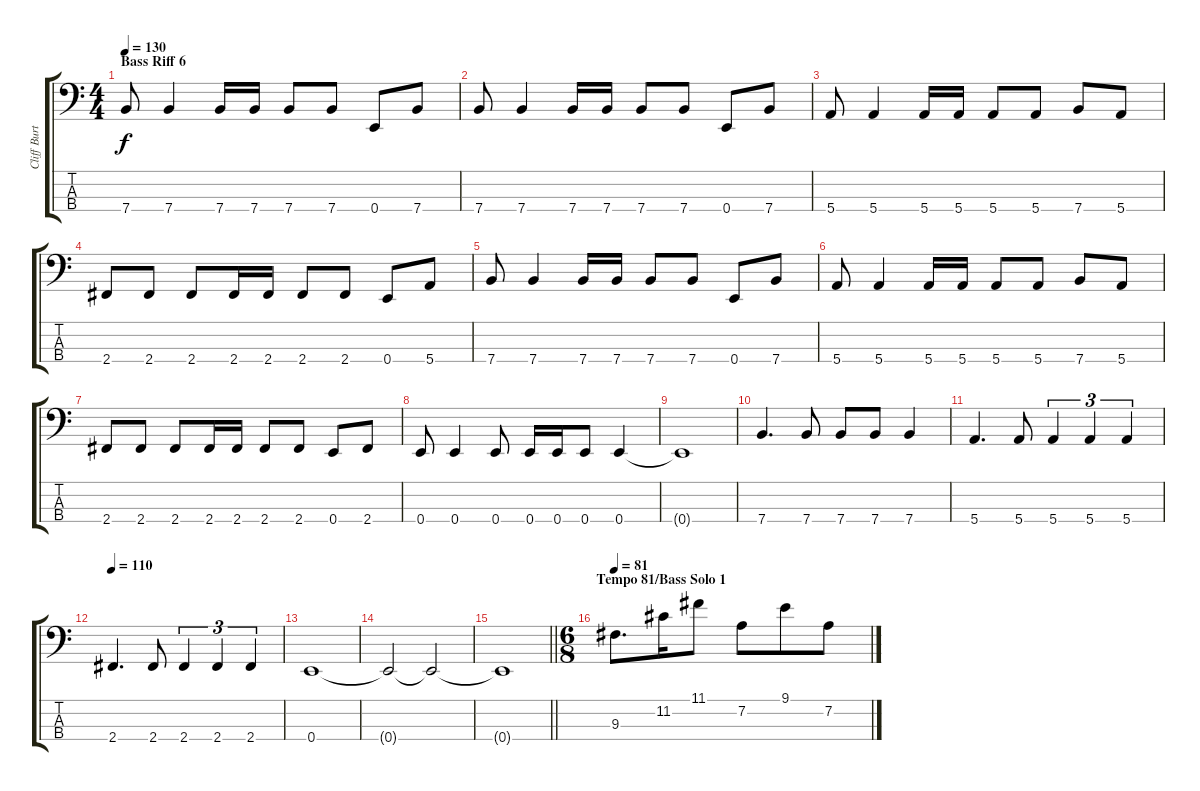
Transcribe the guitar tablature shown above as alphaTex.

\track ("Cliff Burton (Bass)" "Cliff Burt") {instrument electricbassfinger}
\staff {score tabs}
\tuning (G2 D2 A1 E1) {hide}
\ts (4 4)
\section ("" "Bass Riff 6")
\tempo 130
\clef f4
\ks c
7.4.8{dy f} 7.4.4 7.4.16 7.4.16 7.4.8 7.4.8 0.4.8 7.4.8 |
7.4.8 7.4.4 7.4.16 7.4.16 7.4.8 7.4.8 0.4.8 7.4.8 |
5.4.8 5.4.4 5.4.16 5.4.16 5.4.8 5.4.8 7.4.8 5.4.8 |
2.4.8 2.4.8 2.4.8 2.4.16 2.4.16 2.4.8 2.4.8 0.4.8 5.4.8 |
7.4.8 7.4.4 7.4.16 7.4.16 7.4.8 7.4.8 0.4.8 7.4.8 |
5.4.8 5.4.4 5.4.16 5.4.16 5.4.8 5.4.8 7.4.8 5.4.8 |
2.4.8 2.4.8 2.4.8 2.4.16 2.4.16 2.4.8 2.4.8 0.4.8 2.4.8 |
0.4.8 0.4.4 0.4.8 0.4.16 0.4.16 0.4.8 0.4.4 |
0.4{t}.1 |
7.4.4{d} 7.4.8 7.4.8 7.4.8 7.4.4 |
5.4.4{d} 5.4.8 5.4.4{tu (3 2)} 5.4.4{tu (3 2)} 5.4.4{tu (3 2)} |
\tempo 110
2.4.4{d} 2.4.8 2.4.4{tu (3 2)} 2.4.4{tu (3 2)} 2.4.4{tu (3 2)} |
0.4.1 |
0.4{t}.2 0.4{t}.2 |
\barLineRight lightlight
0.4{t}.1 |
\ts (6 8)
\section ("" "Tempo 81/Bass Solo 1")
\tempo 81
9.3.8{d instrument electricbassfinger} 11.2.16 11.1.8 7.2.8 9.1.8 7.2.8
